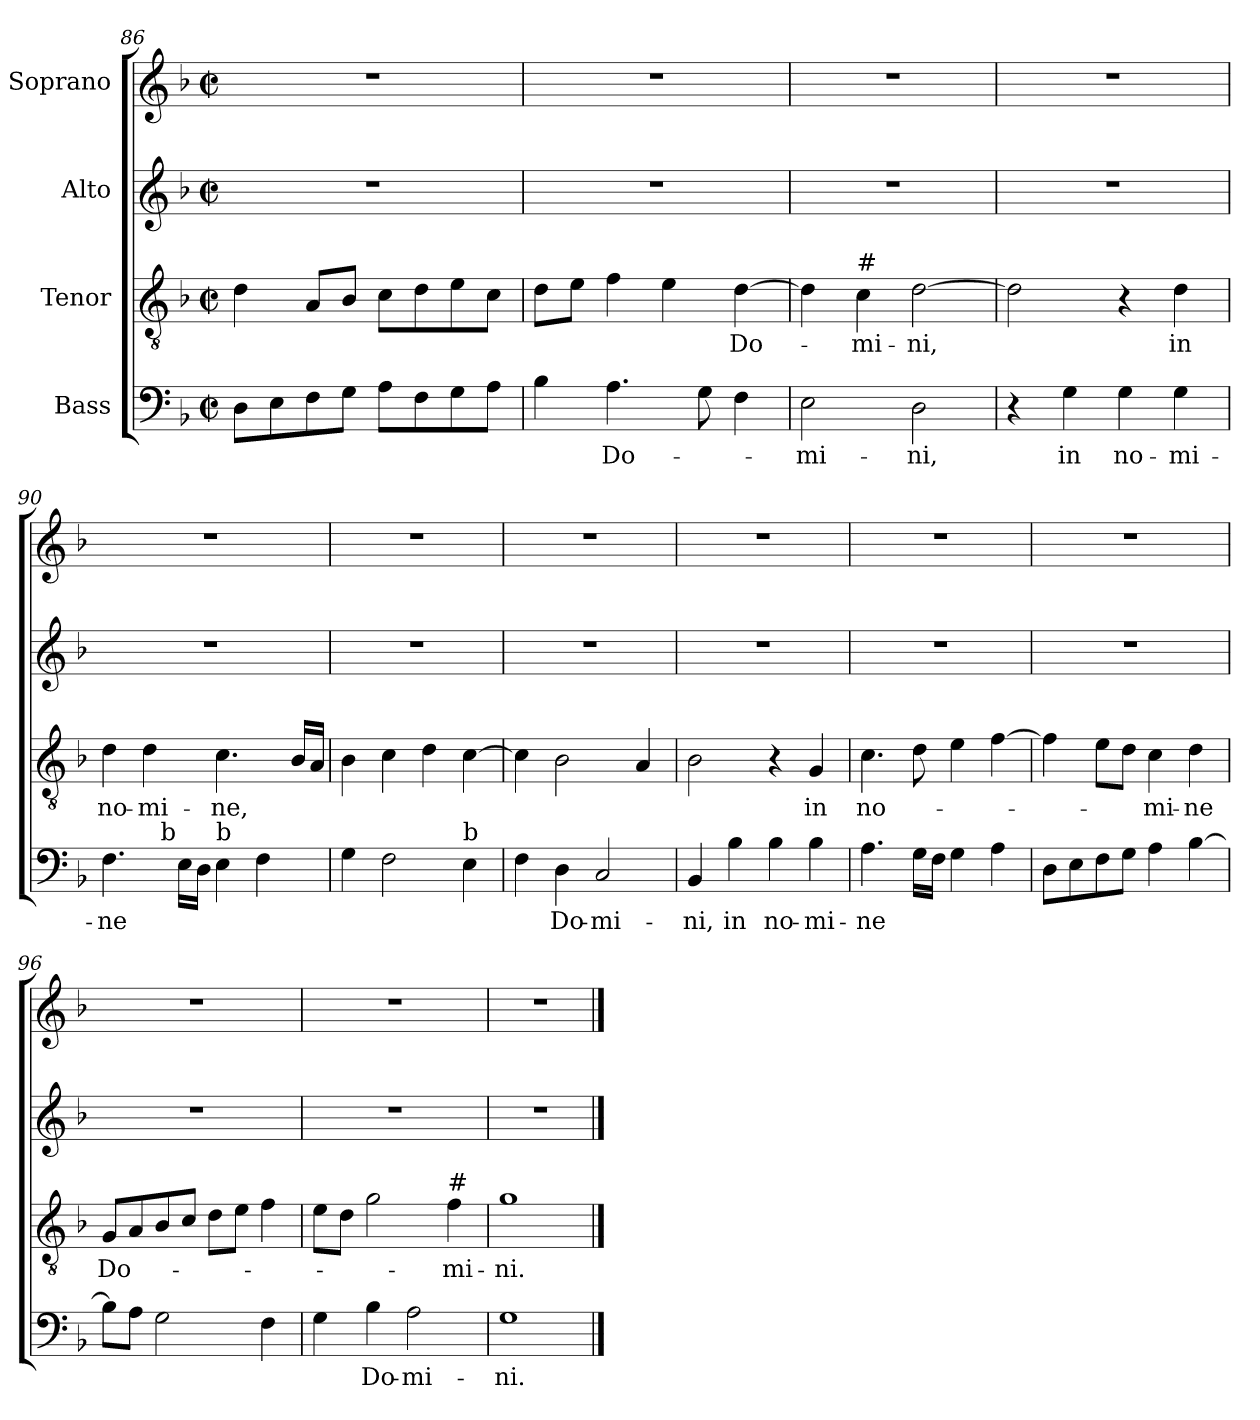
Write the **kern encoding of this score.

**kern	**text	**kern	**text	**kern	**kern
*part4	*part4	*part3	*part3	*part2	*part1
*staff4	*staff4	*staff3	*staff3	*staff2	*staff1
*I"Bass	*	*I"Tenor	*	*I"Alto	*I"Soprano
*clefF4	*	*clefGv2	*	*clefG2	*clefG2
*k[b-]	*	*k[b-]	*	*k[b-]	*k[b-]
*F:	*	*F:	*	*F:	*F:
*M2/2	*	*M2/2	*	*M2/2	*M2/2
*met(c|)	*	*met(c|)	*	*met(c|)	*met(c|)
=86	=86	=86	=86	=86	=86
8D\L	.	4d\	.	1r	1r
8E\	.	.	.	.	.
8F\	.	8A/L	.	.	.
8G\J	.	8B-/J	.	.	.
8A\L	.	8c\L	.	.	.
8F\	.	8d\	.	.	.
8G\	.	8e\	.	.	.
8A\J	.	8c\J	.	.	.
=87	=87	=87	=87	=87	=87
4B-\	.	8d\L	.	1r	1r
.	.	8e\J	.	.	.
4.A\	Do-	4f\	.	.	.
.	.	4e\	.	.	.
8G\	.	.	.	.	.
4F\	.	[4d\	Do-	.	.
!!LO:LB:g=z
=88	=88	=88	=88	=88	=88
2E\	-mi-	4d\]	.	1r	1r
!	!	!LO:TX:a:t=#	!	!	!
.	.	4c\	-mi-	.	.
2D\	-ni,	[2d\	-ni,	.	.
=89	=89	=89	=89	=89	=89
4r	.	2d\]	.	1r	1r
4G\	in	.	.	.	.
4G\	no-	4r	.	.	.
4G\	-mi-	4d\	in	.	.
=90	=90	=90	=90	=90	=90
*^	*	*	*	*	*
4.F\	4ryy	-ne	4d\	no-	1r	1r
.	16ryy	.	4d\	-mi-	.	.
!	!LO:TX:a:t=b	!	!	!	!	!
.	2ryy	.	.	.	.	.
16E\LL	.	.	.	.	.	.
16D\JJ	.	.	.	.	.	.
!LO:TX:a:t=b	!	!	!	!	!	!
4E\	.	.	4.c\	-ne,	.	.
4F\	.	.	.	.	.	.
.	8.ryy	.	.	.	.	.
.	.	.	16B-/LL	.	.	.
.	.	.	16A/JJ	.	.	.
*v	*v	*	*	*	*	*
=91	=91	=91	=91	=91	=91
4G\	.	4B-\	.	1r	1r
2F\	.	4c\	.	.	.
.	.	4d\	.	.	.
!LO:TX:a:t=b	!	!	!	!	!
4E\	.	[4c\	.	.	.
=92	=92	=92	=92	=92	=92
4F\	.	4c\]	.	1r	1r
4D\	Do-	2B-\	.	.	.
2C/	-mi-	.	.	.	.
.	.	4A/	.	.	.
!!LO:LB:g=z
=93	=93	=93	=93	=93	=93
4BB-/	-ni,	2B-\	.	1r	1r
4B-\	in	.	.	.	.
4B-\	no-	4r	.	.	.
4B-\	-mi-	4G/	in	.	.
=94	=94	=94	=94	=94	=94
4.A\	-ne	4.c\	no-	1r	1r
16G\LL	.	8d\	.	.	.
16F\JJ	.	.	.	.	.
4G\	.	4e\	.	.	.
4A\	.	[4f\	.	.	.
=95	=95	=95	=95	=95	=95
8D\L	.	4f\]	.	1r	1r
8E\	.	.	.	.	.
8F\	.	8e\L	.	.	.
8G\J	.	8d\J	.	.	.
4A\	.	4c\	-mi-	.	.
[4B-\	.	4d\	-ne	.	.
=96	=96	=96	=96	=96	=96
8B-\L]	.	8G/L	Do-	1r	1r
8A\J	.	8A/	.	.	.
2G\	.	8B-/	.	.	.
.	.	8c/J	.	.	.
.	.	8d\L	.	.	.
.	.	8e\J	.	.	.
4F\	.	4f\	.	.	.
=97	=97	=97	=97	=97	=97
4G\	.	8e\L	.	1r	1r
.	.	8d\J	.	.	.
4B-\	Do-	2g\	.	.	.
2A\	-mi-	.	.	.	.
!	!	!LO:TX:a:t=#	!	!	!
.	.	4f\	-mi-	.	.
=98	=98	=98	=98	=98	=98
1G	-ni.	1g	-ni.	1r	1r
==	==	==	==	==	==
*-	*-	*-	*-	*-	*-
